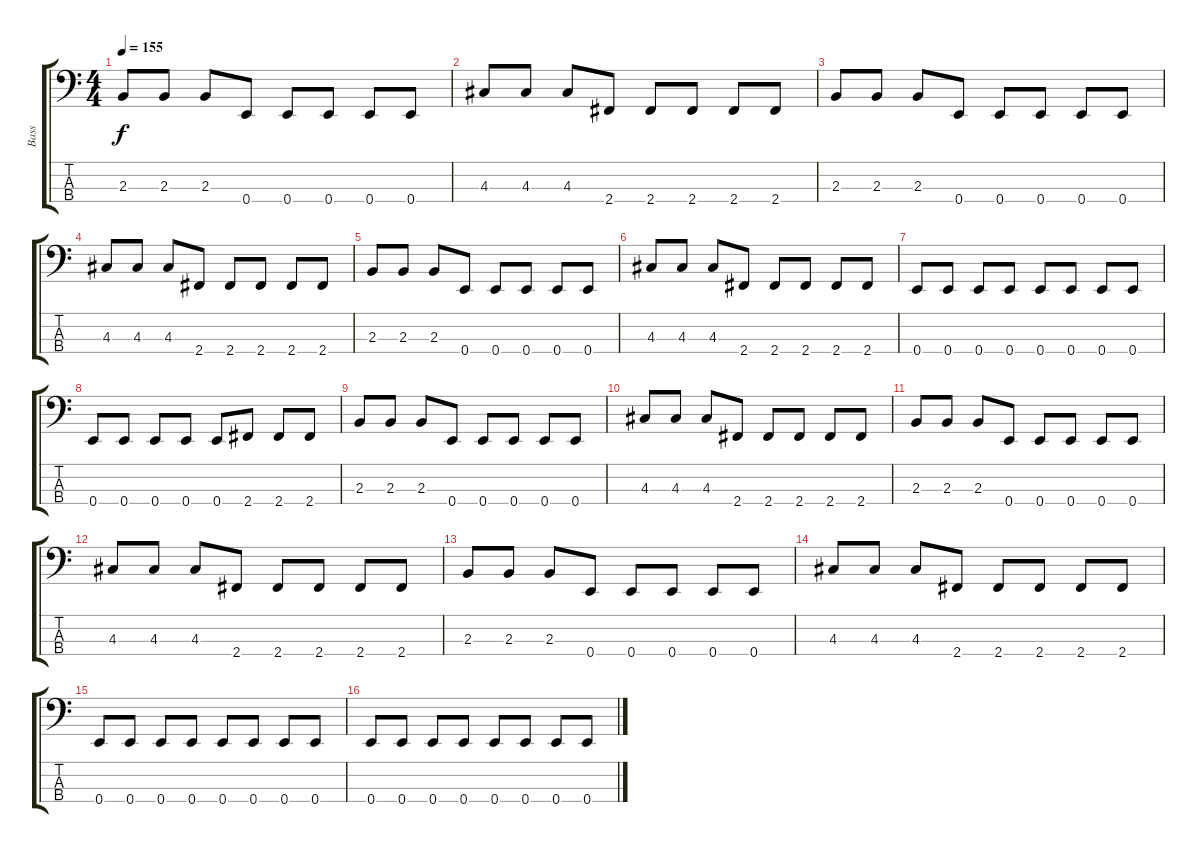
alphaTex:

\track ("Bass" "Bass") {instrument electricbassfinger}
\staff {score tabs}
\tuning (G2 D2 A1 E1) {hide}
\ts (4 4)
\tempo 155
\clef f4
\ks c
2.3.8{dy f} 2.3.8 2.3.8 0.4.8 0.4.8 0.4.8 0.4.8 0.4.8 |
4.3.8 4.3.8 4.3.8 2.4.8 2.4.8 2.4.8 2.4.8 2.4.8 |
2.3.8 2.3.8 2.3.8 0.4.8 0.4.8 0.4.8 0.4.8 0.4.8 |
4.3.8 4.3.8 4.3.8 2.4.8 2.4.8 2.4.8 2.4.8 2.4.8 |
2.3.8 2.3.8 2.3.8 0.4.8 0.4.8 0.4.8 0.4.8 0.4.8 |
4.3.8 4.3.8 4.3.8 2.4.8 2.4.8 2.4.8 2.4.8 2.4.8 |
0.4.8 0.4.8 0.4.8 0.4.8 0.4.8 0.4.8 0.4.8 0.4.8 |
0.4.8 0.4.8 0.4.8 0.4.8 0.4.8 2.4.8 2.4.8 2.4.8 |
2.3.8 2.3.8 2.3.8 0.4.8 0.4.8 0.4.8 0.4.8 0.4.8 |
4.3.8 4.3.8 4.3.8 2.4.8 2.4.8 2.4.8 2.4.8 2.4.8 |
2.3.8 2.3.8 2.3.8 0.4.8 0.4.8 0.4.8 0.4.8 0.4.8 |
4.3.8 4.3.8 4.3.8 2.4.8 2.4.8 2.4.8 2.4.8 2.4.8 |
2.3.8 2.3.8 2.3.8 0.4.8 0.4.8 0.4.8 0.4.8 0.4.8 |
4.3.8 4.3.8 4.3.8 2.4.8 2.4.8 2.4.8 2.4.8 2.4.8 |
0.4.8 0.4.8 0.4.8 0.4.8 0.4.8 0.4.8 0.4.8 0.4.8 |
0.4.8 0.4.8 0.4.8 0.4.8 0.4.8 0.4.8 0.4.8 0.4.8
